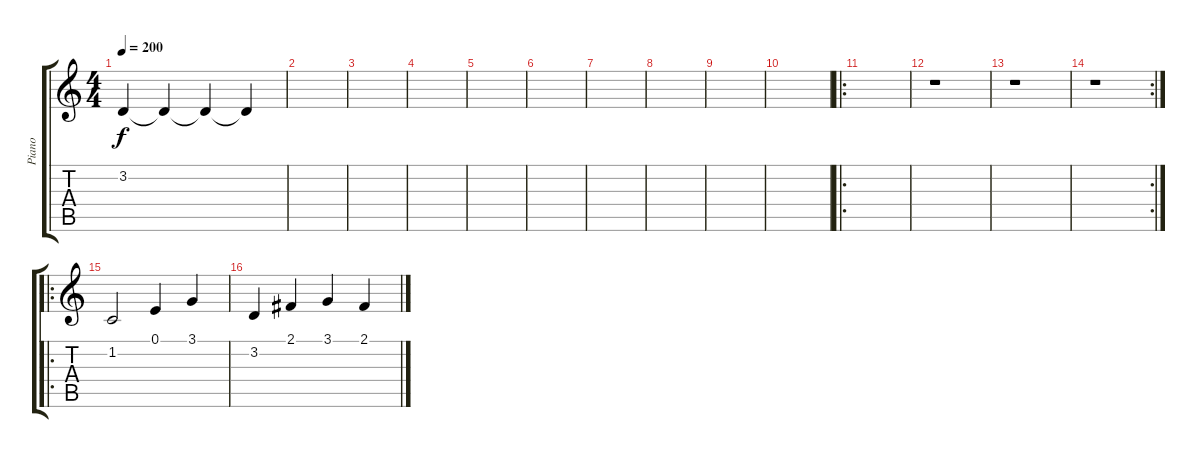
\track ("Piano" "Piano") {instrument acousticgrandpiano}
\staff {score tabs}
\tuning (E4 B3 G3 D3 A2 E2) {hide}
\ts (4 4)
\tempo 200
\clef g2
\ks c
3.2.4{dy f} 3.2{t}.4 3.2{t}.4 3.2{t}.4 |
|
|
|
|
|
|
|
|
|
\ro
|
r.1 |
r.1 |
\rc 2
r.1 |
\ro
1.2.2 0.1.4 3.1.4 |
3.2.4 2.1.4 3.1.4 2.1.4
